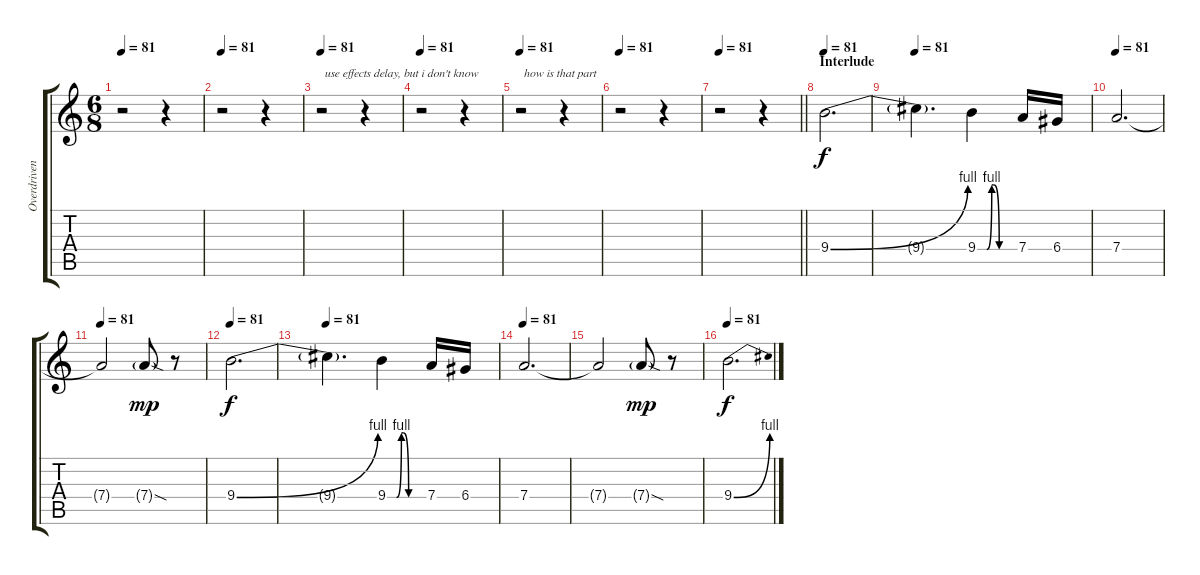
\track ("Overdriven Guitar II" "Overdriven") {instrument overdrivenguitar}
\staff {score tabs}
\tuning (E4 B3 G3 D3 A2 D2) {hide}
\ts (6 8)
\tempo 81
\clef g2
\ks c
r.2{dy f} r.4 |
\tempo 81
r.2 r.4 |
\tempo 81
r.2{txt " use effects delay, but i don't know "} r.4 |
\tempo 81
r.2 r.4 |
\tempo 81
r.2{txt " how is that part"} r.4 |
\tempo 81
r.2 r.4 |
\tempo 81
\barLineRight lightlight
r.2 r.4 |
\section ("" "Interlude")
\tempo 81
9.4{be (bend 0 0 60 4)}.2{d} |
\tempo 81
9.4{t}.4{d} 9.4{be (custom 0 0 15 0 23 4 26 4 35 0 60 0)}.4 7.4.16 6.4.16 |
\tempo 81
7.4.2{d} |
\tempo 81
7.4{t}.2 7.4{sod g}.8{dy mp} r.8 |
\tempo 81
9.4{be (bend 0 0 60 4)}.2{d dy f} |
\tempo 81
9.4{t}.4{d} 9.4{be (custom 0 0 15 0 23 4 26 4 35 0 60 0)}.4 7.4.16 6.4.16 |
\tempo 81
7.4.2{d} |
7.4{t}.2 7.4{sod g}.8{dy mp} r.8 |
\tempo 81
9.4{be (bend 0 0 60 4)}.2{d dy f}
